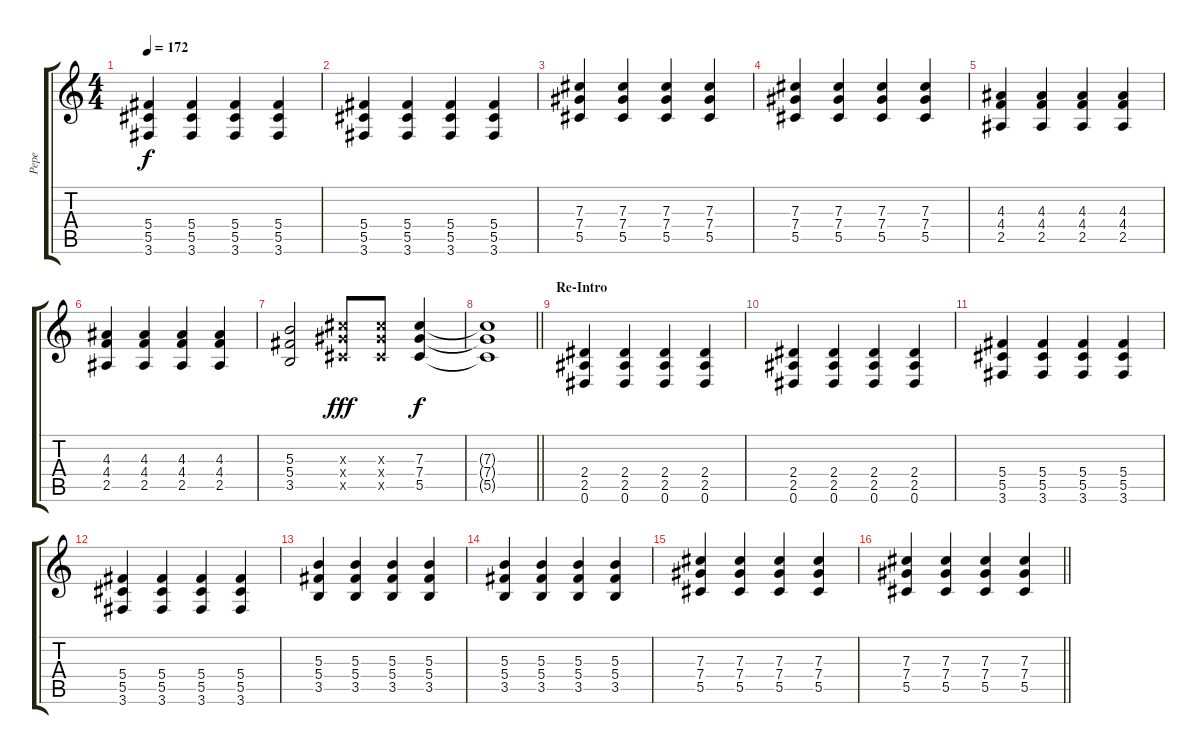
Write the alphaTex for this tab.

\track ("Pepe" "Pepe") {instrument overdrivenguitar}
\staff {score tabs}
\tuning (Eb4 Bb3 Gb3 Db3 Ab2 Eb2) {hide}
\ts (4 4)
\tempo 172
\clef g2
\ks c
(5.4 5.5 3.6).4{dy f} (5.4 5.5 3.6).4 (5.4 5.5 3.6).4 (5.4 5.5 3.6).4 |
(5.4 5.5 3.6).4 (5.4 5.5 3.6).4 (5.4 5.5 3.6).4 (5.4 5.5 3.6).4 |
(7.3 7.4 5.5).4 (7.3 7.4 5.5).4 (7.3 7.4 5.5).4 (7.3 7.4 5.5).4 |
(7.3 7.4 5.5).4 (7.3 7.4 5.5).4 (7.3 7.4 5.5).4 (7.3 7.4 5.5).4 |
(4.3 4.4 2.5).4 (4.3 4.4 2.5).4 (4.3 4.4 2.5).4 (4.3 4.4 2.5).4 |
(4.3 4.4 2.5).4 (4.3 4.4 2.5).4 (4.3 4.4 2.5).4 (4.3 4.4 2.5).4 |
(5.3 5.4 3.5).2 (7.3{x} 7.4{x} 5.5{x}).8{dy fff} (7.3{x} 7.4{x} 5.5{x}).8 (7.3 7.4 5.5).4{dy f} |
\barLineRight lightlight
(7.3{t} 7.4{t} 5.5{t}).1 |
\section ("" "Re-Intro")
(2.4 2.5 0.6).4 (2.4 2.5 0.6).4 (2.4 2.5 0.6).4 (2.4 2.5 0.6).4 |
(2.4 2.5 0.6).4 (2.4 2.5 0.6).4 (2.4 2.5 0.6).4 (2.4 2.5 0.6).4 |
(5.4 5.5 3.6).4 (5.4 5.5 3.6).4 (5.4 5.5 3.6).4 (5.4 5.5 3.6).4 |
(5.4 5.5 3.6).4 (5.4 5.5 3.6).4 (5.4 5.5 3.6).4 (5.4 5.5 3.6).4 |
(5.3 5.4 3.5).4 (5.3 5.4 3.5).4 (5.3 5.4 3.5).4 (5.3 5.4 3.5).4 |
(5.3 5.4 3.5).4 (5.3 5.4 3.5).4 (5.3 5.4 3.5).4 (5.3 5.4 3.5).4 |
(7.3 7.4 5.5).4 (7.3 7.4 5.5).4 (7.3 7.4 5.5).4 (7.3 7.4 5.5).4 |
\barLineRight lightlight
(7.3 7.4 5.5).4 (7.3 7.4 5.5).4 (7.3 7.4 5.5).4 (7.3 7.4 5.5).4
